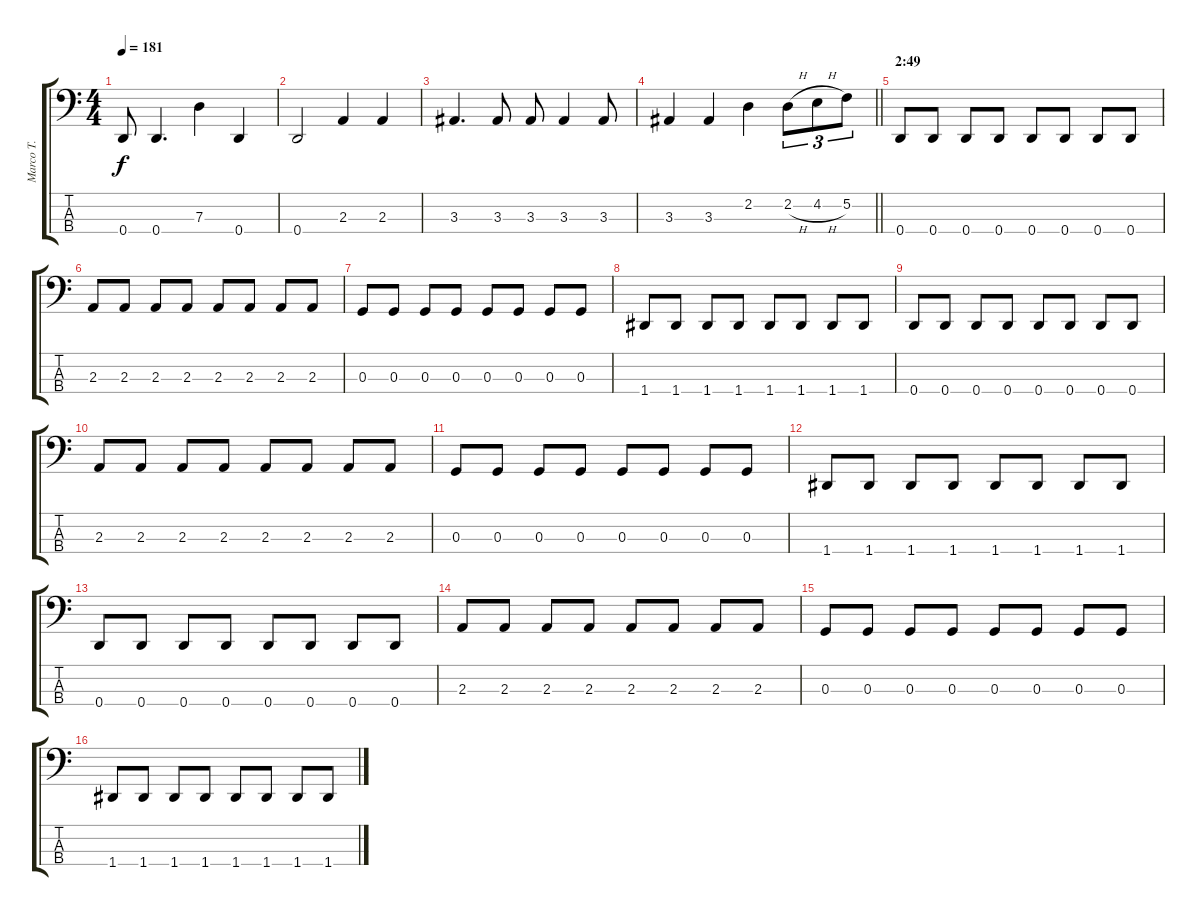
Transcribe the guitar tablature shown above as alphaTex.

\track ("Marco T." "Marco T.") {instrument electricbassfinger}
\staff {score tabs}
\tuning (F2 C2 G1 D1) {hide}
\ts (4 4)
\tempo 181
\clef f4
\ks c
0.4.8{dy f} 0.4.4{d} 7.3.4 0.4.4 |
0.4.2 2.3.4 2.3.4 |
3.3.4{d} 3.3.8 3.3.8 3.3.4 3.3.8 |
\barLineRight lightlight
3.3.4 3.3.4 2.2.4 2.2{h}.8{tu (3 2)} 4.2{h}.8{tu (3 2)} 5.2.8{tu (3 2)} |
\section ("" "2:49")
0.4.8 0.4.8 0.4.8 0.4.8 0.4.8 0.4.8 0.4.8 0.4.8 |
2.3.8 2.3.8 2.3.8 2.3.8 2.3.8 2.3.8 2.3.8 2.3.8 |
0.3.8 0.3.8 0.3.8 0.3.8 0.3.8 0.3.8 0.3.8 0.3.8 |
1.4.8 1.4.8 1.4.8 1.4.8 1.4.8 1.4.8 1.4.8 1.4.8 |
0.4.8 0.4.8 0.4.8 0.4.8 0.4.8 0.4.8 0.4.8 0.4.8 |
2.3.8 2.3.8 2.3.8 2.3.8 2.3.8 2.3.8 2.3.8 2.3.8 |
0.3.8 0.3.8 0.3.8 0.3.8 0.3.8 0.3.8 0.3.8 0.3.8 |
1.4.8 1.4.8 1.4.8 1.4.8 1.4.8 1.4.8 1.4.8 1.4.8 |
0.4.8 0.4.8 0.4.8 0.4.8 0.4.8 0.4.8 0.4.8 0.4.8 |
2.3.8 2.3.8 2.3.8 2.3.8 2.3.8 2.3.8 2.3.8 2.3.8 |
0.3.8 0.3.8 0.3.8 0.3.8 0.3.8 0.3.8 0.3.8 0.3.8 |
1.4.8 1.4.8 1.4.8 1.4.8 1.4.8 1.4.8 1.4.8 1.4.8
